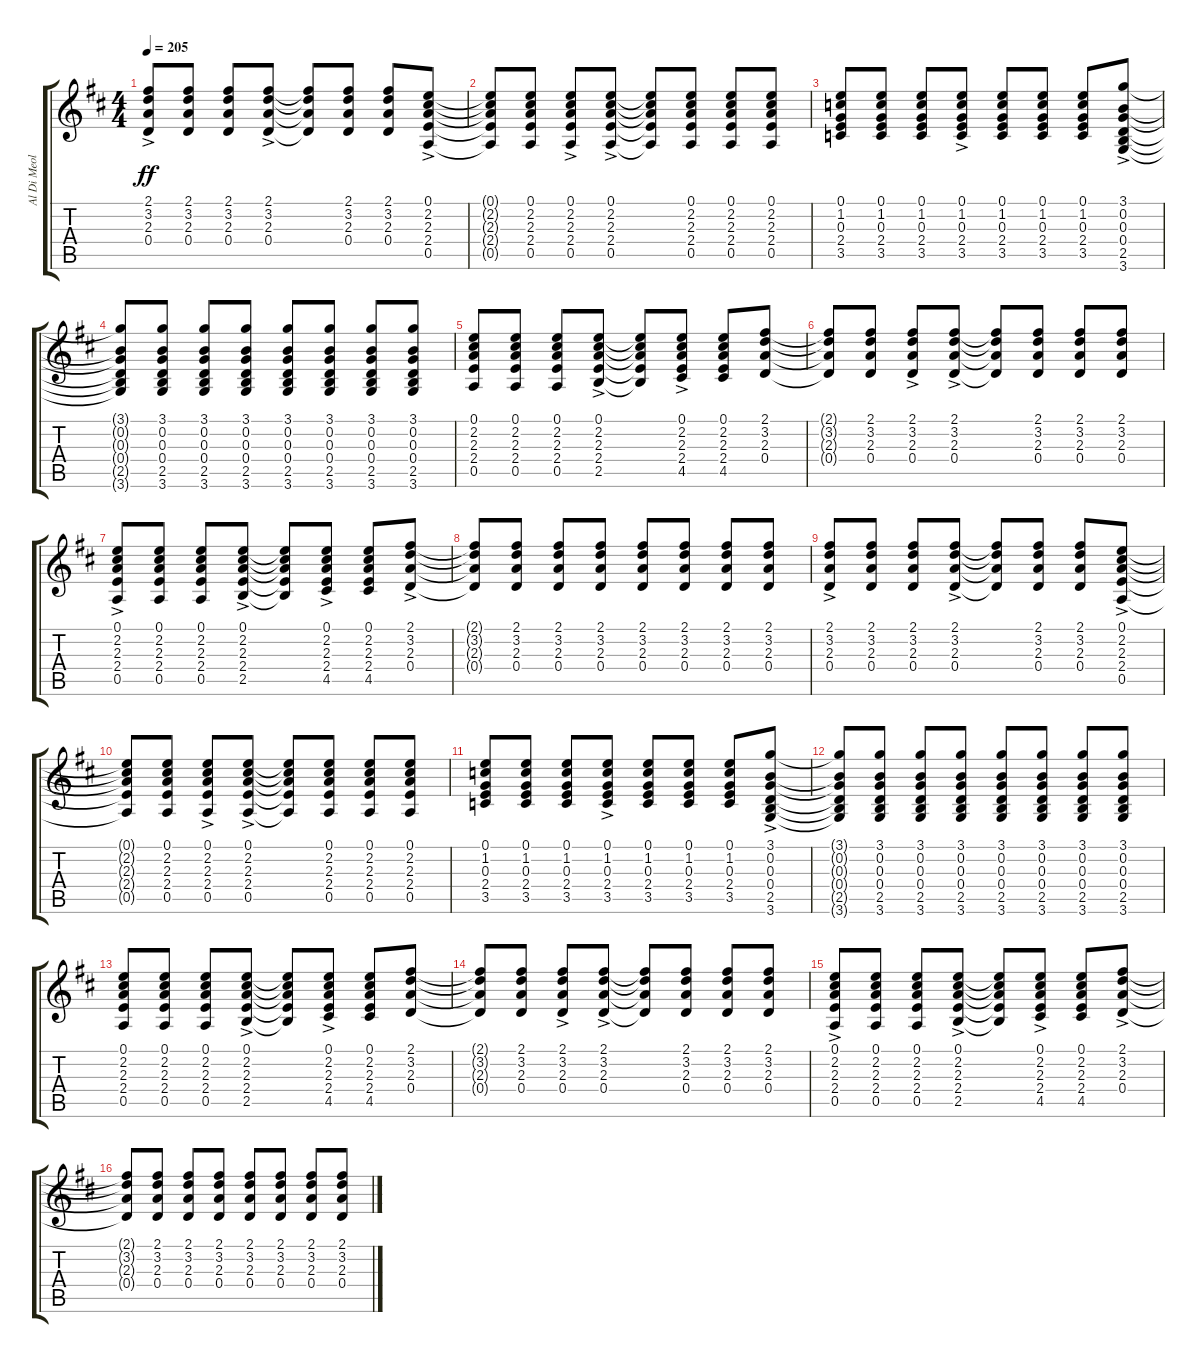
\track ("Al Di Meola" "Al Di Meol") {instrument acousticguitarsteel}
\staff {score tabs}
\tuning (E4 B3 G3 D3 A2 E2) {hide}
\ts (4 4)
\tempo 205
\clef g2
\ks d
(2.1{ac} 3.2{ac} 2.3{ac} 0.4{ac}).8{dy ff} (2.1 3.2 2.3 0.4).8 (2.1 3.2 2.3 0.4).8 (2.1{ac} 3.2{ac} 2.3{ac} 0.4{ac}).8 (2.1{t} 3.2{t} 2.3{t} 0.4{t}).8 (2.1 3.2 2.3 0.4).8 (2.1 3.2 2.3 0.4).8 (0.1{ac} 2.2{ac} 2.3{ac} 2.4{ac} 0.5{ac}).8 |
(0.1{t} 2.2{t} 2.3{t} 2.4{t} 0.5{t}).8 (0.1 2.2 2.3 2.4 0.5).8 (0.1{ac} 2.2{ac} 2.3{ac} 2.4{ac} 0.5{ac}).8 (0.1{ac} 2.2{ac} 2.3{ac} 2.4{ac} 0.5{ac}).8 (0.1{t} 2.2{t} 2.3{t} 2.4{t} 0.5{t}).8 (0.1 2.2 2.3 2.4 0.5).8 (0.1 2.2 2.3 2.4 0.5).8 (0.1 2.2 2.3 2.4 0.5).8 |
(0.1 1.2 0.3 2.4 3.5).8 (0.1 1.2 0.3 2.4 3.5).8 (0.1 1.2 0.3 2.4 3.5).8 (0.1{ac} 1.2{ac} 0.3{ac} 2.4{ac} 3.5{ac}).8 (0.1 1.2 0.3 2.4 3.5).8 (0.1 1.2 0.3 2.4 3.5).8 (0.1 1.2 0.3 2.4 3.5).8 (3.1{ac} 0.2{ac} 0.3{ac} 0.4{ac} 2.5{ac} 3.6{ac}).8 |
(3.1{t} 0.2{t} 0.3{t} 0.4{t} 2.5{t} 3.6{t}).8 (3.1 0.2 0.3 0.4 2.5 3.6).8 (3.1 0.2 0.3 0.4 2.5 3.6).8 (3.1 0.2 0.3 0.4 2.5 3.6).8 (3.1 0.2 0.3 0.4 2.5 3.6).8 (3.1 0.2 0.3 0.4 2.5 3.6).8 (3.1 0.2 0.3 0.4 2.5 3.6).8 (3.1 0.2 0.3 0.4 2.5 3.6).8 |
(0.1 2.2 2.3 2.4 0.5).8 (0.1 2.2 2.3 2.4 0.5).8 (0.1 2.2 2.3 2.4 0.5).8 (0.1{ac} 2.2{ac} 2.3{ac} 2.4{ac} 2.5{ac}).8 (0.1{t} 2.2{t} 2.3{t} 2.4{t} 2.5{t}).8 (0.1{ac} 2.2{ac} 2.3{ac} 2.4{ac} 4.5{ac}).8 (0.1 2.2 2.3 2.4 4.5).8 (2.1 3.2 2.3 0.4).8 |
(2.1{t} 3.2{t} 2.3{t} 0.4{t}).8 (2.1 3.2 2.3 0.4).8 (2.1{ac} 3.2{ac} 2.3{ac} 0.4{ac}).8 (2.1{ac} 3.2{ac} 2.3{ac} 0.4{ac}).8 (2.1{t} 3.2{t} 2.3{t} 0.4{t}).8 (2.1 3.2 2.3 0.4).8 (2.1 3.2 2.3 0.4).8 (2.1 3.2 2.3 0.4).8 |
(0.1{ac} 2.2{ac} 2.3{ac} 2.4{ac} 0.5{ac}).8 (0.1 2.2 2.3 2.4 0.5).8 (0.1 2.2 2.3 2.4 0.5).8 (0.1{ac} 2.2{ac} 2.3{ac} 2.4{ac} 2.5{ac}).8 (0.1{t} 2.2{t} 2.3{t} 2.4{t} 2.5{t}).8 (0.1{ac} 2.2{ac} 2.3{ac} 2.4{ac} 4.5{ac}).8 (0.1 2.2 2.3 2.4 4.5).8 (2.1{ac} 3.2{ac} 2.3{ac} 0.4{ac}).8 |
(2.1{t} 3.2{t} 2.3{t} 0.4{t}).8 (2.1 3.2 2.3 0.4).8 (2.1 3.2 2.3 0.4).8 (2.1 3.2 2.3 0.4).8 (2.1 3.2 2.3 0.4).8 (2.1 3.2 2.3 0.4).8 (2.1 3.2 2.3 0.4).8 (2.1 3.2 2.3 0.4).8 |
(2.1{ac} 3.2{ac} 2.3{ac} 0.4{ac}).8 (2.1 3.2 2.3 0.4).8 (2.1 3.2 2.3 0.4).8 (2.1{ac} 3.2{ac} 2.3{ac} 0.4{ac}).8 (2.1{t} 3.2{t} 2.3{t} 0.4{t}).8 (2.1 3.2 2.3 0.4).8 (2.1 3.2 2.3 0.4).8 (0.1{ac} 2.2{ac} 2.3{ac} 2.4{ac} 0.5{ac}).8 |
(0.1{t} 2.2{t} 2.3{t} 2.4{t} 0.5{t}).8 (0.1 2.2 2.3 2.4 0.5).8 (0.1{ac} 2.2{ac} 2.3{ac} 2.4{ac} 0.5{ac}).8 (0.1{ac} 2.2{ac} 2.3{ac} 2.4{ac} 0.5{ac}).8 (0.1{t} 2.2{t} 2.3{t} 2.4{t} 0.5{t}).8 (0.1 2.2 2.3 2.4 0.5).8 (0.1 2.2 2.3 2.4 0.5).8 (0.1 2.2 2.3 2.4 0.5).8 |
(0.1 1.2 0.3 2.4 3.5).8 (0.1 1.2 0.3 2.4 3.5).8 (0.1 1.2 0.3 2.4 3.5).8 (0.1{ac} 1.2{ac} 0.3{ac} 2.4{ac} 3.5{ac}).8 (0.1 1.2 0.3 2.4 3.5).8 (0.1 1.2 0.3 2.4 3.5).8 (0.1 1.2 0.3 2.4 3.5).8 (3.1{ac} 0.2{ac} 0.3{ac} 0.4{ac} 2.5{ac} 3.6{ac}).8 |
(3.1{t} 0.2{t} 0.3{t} 0.4{t} 2.5{t} 3.6{t}).8 (3.1 0.2 0.3 0.4 2.5 3.6).8 (3.1 0.2 0.3 0.4 2.5 3.6).8 (3.1 0.2 0.3 0.4 2.5 3.6).8 (3.1 0.2 0.3 0.4 2.5 3.6).8 (3.1 0.2 0.3 0.4 2.5 3.6).8 (3.1 0.2 0.3 0.4 2.5 3.6).8 (3.1 0.2 0.3 0.4 2.5 3.6).8 |
(0.1 2.2 2.3 2.4 0.5).8 (0.1 2.2 2.3 2.4 0.5).8 (0.1 2.2 2.3 2.4 0.5).8 (0.1{ac} 2.2{ac} 2.3{ac} 2.4{ac} 2.5{ac}).8 (0.1{t} 2.2{t} 2.3{t} 2.4{t} 2.5{t}).8 (0.1{ac} 2.2{ac} 2.3{ac} 2.4{ac} 4.5{ac}).8 (0.1 2.2 2.3 2.4 4.5).8 (2.1 3.2 2.3 0.4).8 |
(2.1{t} 3.2{t} 2.3{t} 0.4{t}).8 (2.1 3.2 2.3 0.4).8 (2.1{ac} 3.2{ac} 2.3{ac} 0.4{ac}).8 (2.1{ac} 3.2{ac} 2.3{ac} 0.4{ac}).8 (2.1{t} 3.2{t} 2.3{t} 0.4{t}).8 (2.1 3.2 2.3 0.4).8 (2.1 3.2 2.3 0.4).8 (2.1 3.2 2.3 0.4).8 |
(0.1{ac} 2.2{ac} 2.3{ac} 2.4{ac} 0.5{ac}).8 (0.1 2.2 2.3 2.4 0.5).8 (0.1 2.2 2.3 2.4 0.5).8 (0.1{ac} 2.2{ac} 2.3{ac} 2.4{ac} 2.5{ac}).8 (0.1{t} 2.2{t} 2.3{t} 2.4{t} 2.5{t}).8 (0.1{ac} 2.2{ac} 2.3{ac} 2.4{ac} 4.5{ac}).8 (0.1 2.2 2.3 2.4 4.5).8 (2.1{ac} 3.2{ac} 2.3{ac} 0.4{ac}).8 |
(2.1{t} 3.2{t} 2.3{t} 0.4{t}).8 (2.1 3.2 2.3 0.4).8 (2.1 3.2 2.3 0.4).8 (2.1 3.2 2.3 0.4).8 (2.1 3.2 2.3 0.4).8 (2.1 3.2 2.3 0.4).8 (2.1 3.2 2.3 0.4).8 (2.1 3.2 2.3 0.4).8
